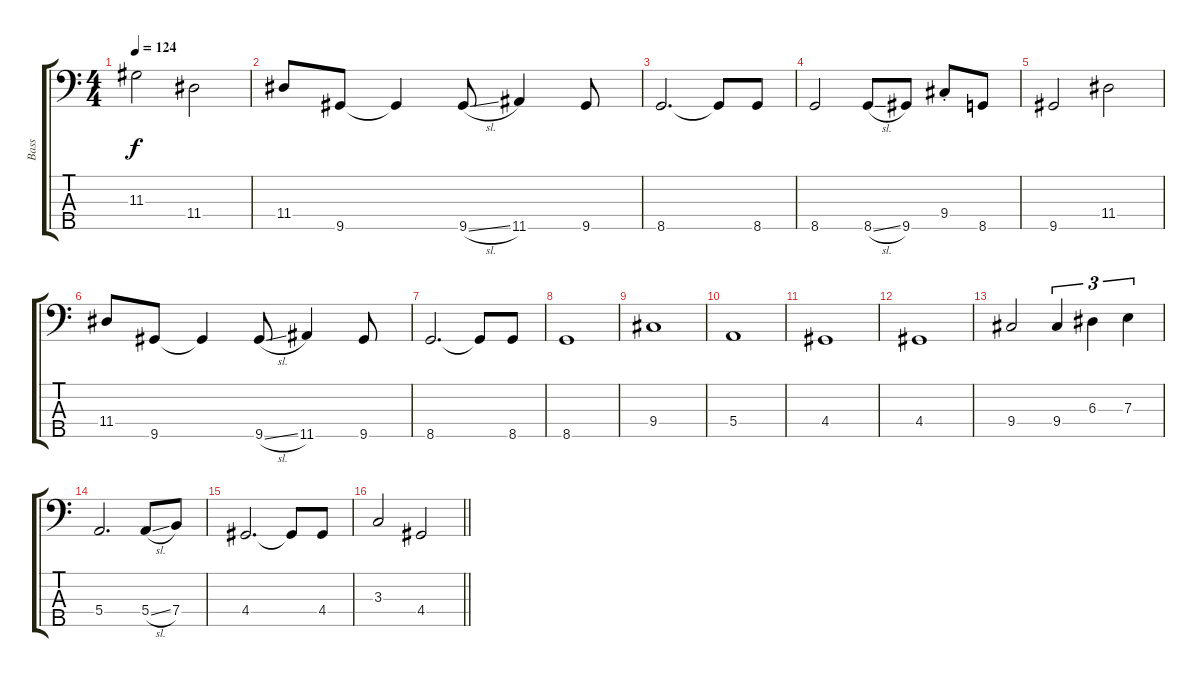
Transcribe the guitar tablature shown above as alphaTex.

\track ("Bass" "Bass") {instrument electricbassfinger}
\staff {score tabs}
\tuning (G2 D2 A1 E1 B0) {hide}
\ts (4 4)
\tempo 124
\clef f4
\ks c
11.3.2{dy f} 11.4.2 |
11.4.8 9.5.8 9.5{t}.4 9.5{sl}.8 11.5.4 9.5.8 |
8.5.2{d} 8.5{t}.8 8.5.8 |
8.5.2 8.5{sl}.8 9.5.8 9.4{st}.8 8.5.8 |
9.5.2 11.4.2 |
11.4.8 9.5.8 9.5{t}.4 9.5{sl}.8 11.5.4 9.5.8 |
8.5.2{d} 8.5{t}.8 8.5.8 |
8.5.1 |
9.4.1 |
5.4.1 |
4.4.1 |
4.4.1 |
9.4.2 9.4.4{tu (3 2)} 6.3.4{tu (3 2)} 7.3.4{tu (3 2)} |
5.4.2{d} 5.4{sl}.8 7.4.8 |
4.4.2{d} 4.4{t}.8 4.4.8 |
\barLineRight lightlight
3.3.2 4.4.2
